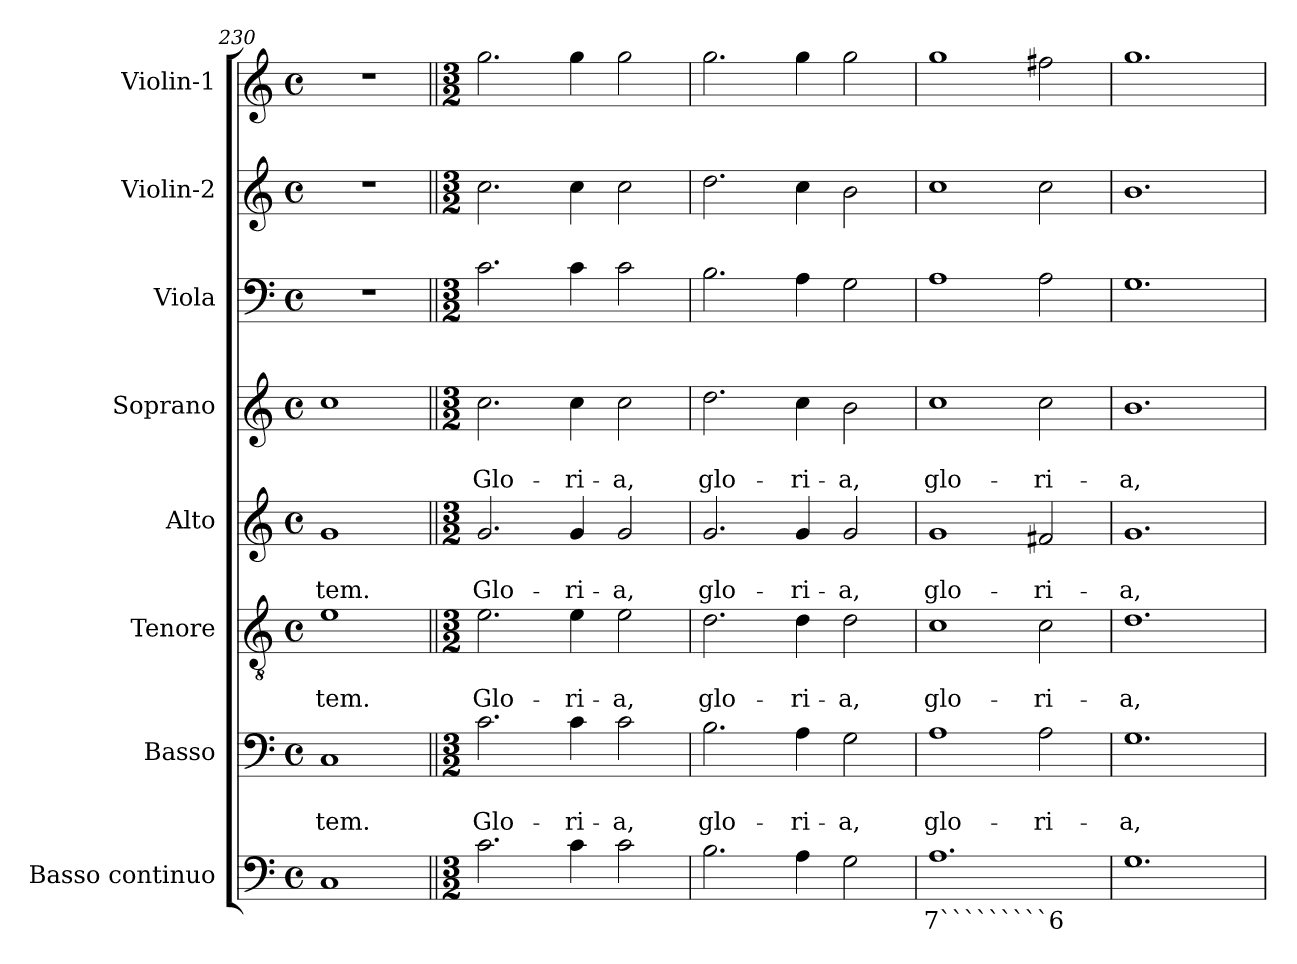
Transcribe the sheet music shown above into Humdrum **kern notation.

**kern	**text	**kern	**text	**text	**kern	**text	**text	**kern	**text	**text	**kern	**text	**text	**kern	**kern	**kern
*part8	*part8	*part7	*part7	*part7	*part6	*part6	*part6	*part5	*part5	*part5	*part4	*part4	*part4	*part3	*part2	*part1
*staff8	*staff8	*staff7	*staff7	*staff7	*staff6	*staff6	*staff6	*staff5	*staff5	*staff5	*staff4	*staff4	*staff4	*staff3	*staff2	*staff1
*I"Basso continuo	*	*I"Basso	*	*	*I"Tenore	*	*	*I"Alto	*	*	*I"Soprano	*	*	*I"Viola	*I"Violin-2	*I"Violin-1
*I'BC	*	*I'B	*	*	*I'T	*	*	*I'A	*	*	*I'S	*	*	*I'Va	*I'V2	*I'V1
*clefF4	*	*clefF4	*	*	*clefGv2	*	*	*clefG2	*	*	*clefG2	*	*	*clefF4	*clefG2	*clefG2
*k[]	*	*k[]	*	*	*k[]	*	*	*k[]	*	*	*k[]	*	*	*k[]	*k[]	*k[]
*C:	*	*C:	*	*	*C:	*	*	*C:	*	*	*C:	*	*	*C:	*C:	*C:
*M4/4	*	*M4/4	*	*	*M4/4	*	*	*M4/4	*	*	*M4/4	*	*	*M4/4	*M4/4	*M4/4
*met(c)	*	*met(c)	*	*	*met(c)	*	*	*met(c)	*	*	*met(c)	*	*	*met(c)	*met(c)	*met(c)
=230	=230	=230	=230	=230	=230	=230	=230	=230	=230	=230	=230	=230	=230	=230	=230	=230
!	!	!	!	!LO:LY:b	!	!	!LO:LY:b	!	!	!LO:LY:b	!	!	!	!	!	!
1C	.	1C	.	-tem.	1e	.	-tem.	1g	.	-tem.	1cc	.	.	1r	1r	1r
!!LO:LB:g=z
=231||	=231||	=231||	=231||	=231||	=231||	=231||	=231||	=231||	=231||	=231||	=231||	=231||	=231||	=231||	=231||	=231||
*M3/2	*	*M3/2	*	*	*M3/2	*	*	*M3/2	*	*	*M3/2	*	*	*M3/2	*M3/2	*M3/2
!	!	!	!	!LO:LY:b	!	!	!LO:LY:b	!	!	!LO:LY:b	!	!	!LO:LY:b	!	!	!
2.c\	.	2.c\	.	Glo-	2.e\	.	Glo-	2.g/	.	Glo-	2.cc\	.	Glo-	2.c\	2.cc\	2.gg\
!	!	!	!	!LO:LY:b	!	!	!LO:LY:b	!	!	!LO:LY:b	!	!	!LO:LY:b	!	!	!
4c\	.	4c\	.	-ri-	4e\	.	-ri-	4g/	.	-ri-	4cc\	.	-ri-	4c\	4cc\	4gg\
!	!	!	!	!LO:LY:b	!	!	!LO:LY:b	!	!	!LO:LY:b	!	!	!LO:LY:b	!	!	!
2c\	.	2c\	.	-a,	2e\	.	-a,	2g/	.	-a,	2cc\	.	-a,	2c\	2cc\	2gg\
=232	=232	=232	=232	=232	=232	=232	=232	=232	=232	=232	=232	=232	=232	=232	=232	=232
!	!	!	!	!LO:LY:b	!	!	!LO:LY:b	!	!	!LO:LY:b	!	!	!LO:LY:b	!	!	!
2.B\	.	2.B\	.	glo-	2.d\	.	glo-	2.g/	.	glo-	2.dd\	.	glo-	2.B\	2.dd\	2.gg\
!	!	!	!	!LO:LY:b	!	!	!LO:LY:b	!	!	!LO:LY:b	!	!	!LO:LY:b	!	!	!
4A\	.	4A\	.	-ri-	4d\	.	-ri-	4g/	.	-ri-	4cc\	.	-ri-	4A\	4cc\	4gg\
!	!	!	!	!LO:LY:b	!	!	!LO:LY:b	!	!	!LO:LY:b	!	!	!LO:LY:b	!	!	!
2G\	.	2G\	.	-a,	2d\	.	-a,	2g/	.	-a,	2b\	.	-a,	2G\	2b\	2gg\
=233	=233	=233	=233	=233	=233	=233	=233	=233	=233	=233	=233	=233	=233	=233	=233	=233
!	!LO:LY:b	!	!	!LO:LY:b	!	!	!LO:LY:b	!	!	!LO:LY:b	!	!	!LO:LY:b	!	!	!
1.A	7`````````6	1A	.	glo-	1c	.	glo-	1g	.	glo-	1cc	.	glo-	1A	1cc	1gg
!	!	!	!	!LO:LY:b	!	!	!LO:LY:b	!	!	!LO:LY:b	!	!	!LO:LY:b	!	!	!
.	.	2A\	.	-ri-	2c\	.	-ri-	2f#X/	.	-ri-	2cc\	.	-ri-	2A\	2cc\	2ff#X\
=234	=234	=234	=234	=234	=234	=234	=234	=234	=234	=234	=234	=234	=234	=234	=234	=234
!	!	!	!	!LO:LY:b	!	!	!LO:LY:b	!	!	!LO:LY:b	!	!	!LO:LY:b	!	!	!
1.G	.	1.G	.	-a,	1.d	.	-a,	1.g	.	-a,	1.b	.	-a,	1.G	1.b	1.gg
=	=	=	=	=	=	=	=	=	=	=	=	=	=	=	=	=
*-	*-	*-	*-	*-	*-	*-	*-	*-	*-	*-	*-	*-	*-	*-	*-	*-
